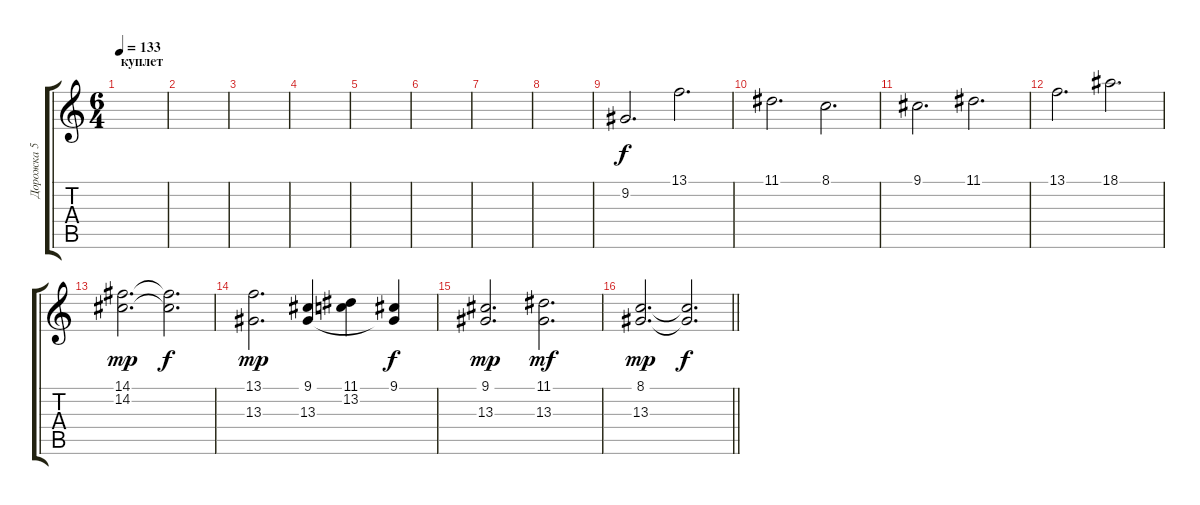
\track ("Дорожка 5" "Дорожка 5") {instrument flute}
\staff {score tabs}
\tuning (E4 B3 G3 D3 A2 E2) {hide}
\ts (6 4)
\section ("" "куплет")
\tempo 133
\clef g2
\ks c
|
|
|
|
|
|
|
|
9.2.2{d} 13.1.2{d} |
11.1.2{d} 8.1.2{d} |
9.1.2{d} 11.1.2{d} |
13.1.2{d} 18.1.2{d} |
(14.1 14.2).2{d dy mp} (14.1{t} 14.2{t}).2{d dy f} |
(13.1 13.3).2{d dy mp} (9.1 13.3).4 (11.1 13.2).4 (9.1 13.3{t}).4{dy f} |
(9.1 13.3).2{d dy mp} (11.1 13.3).2{d dy mf} |
\barLineRight lightlight
(8.1 13.3).2{d dy mp} (8.1{t} 13.3{t}).2{d dy f}
